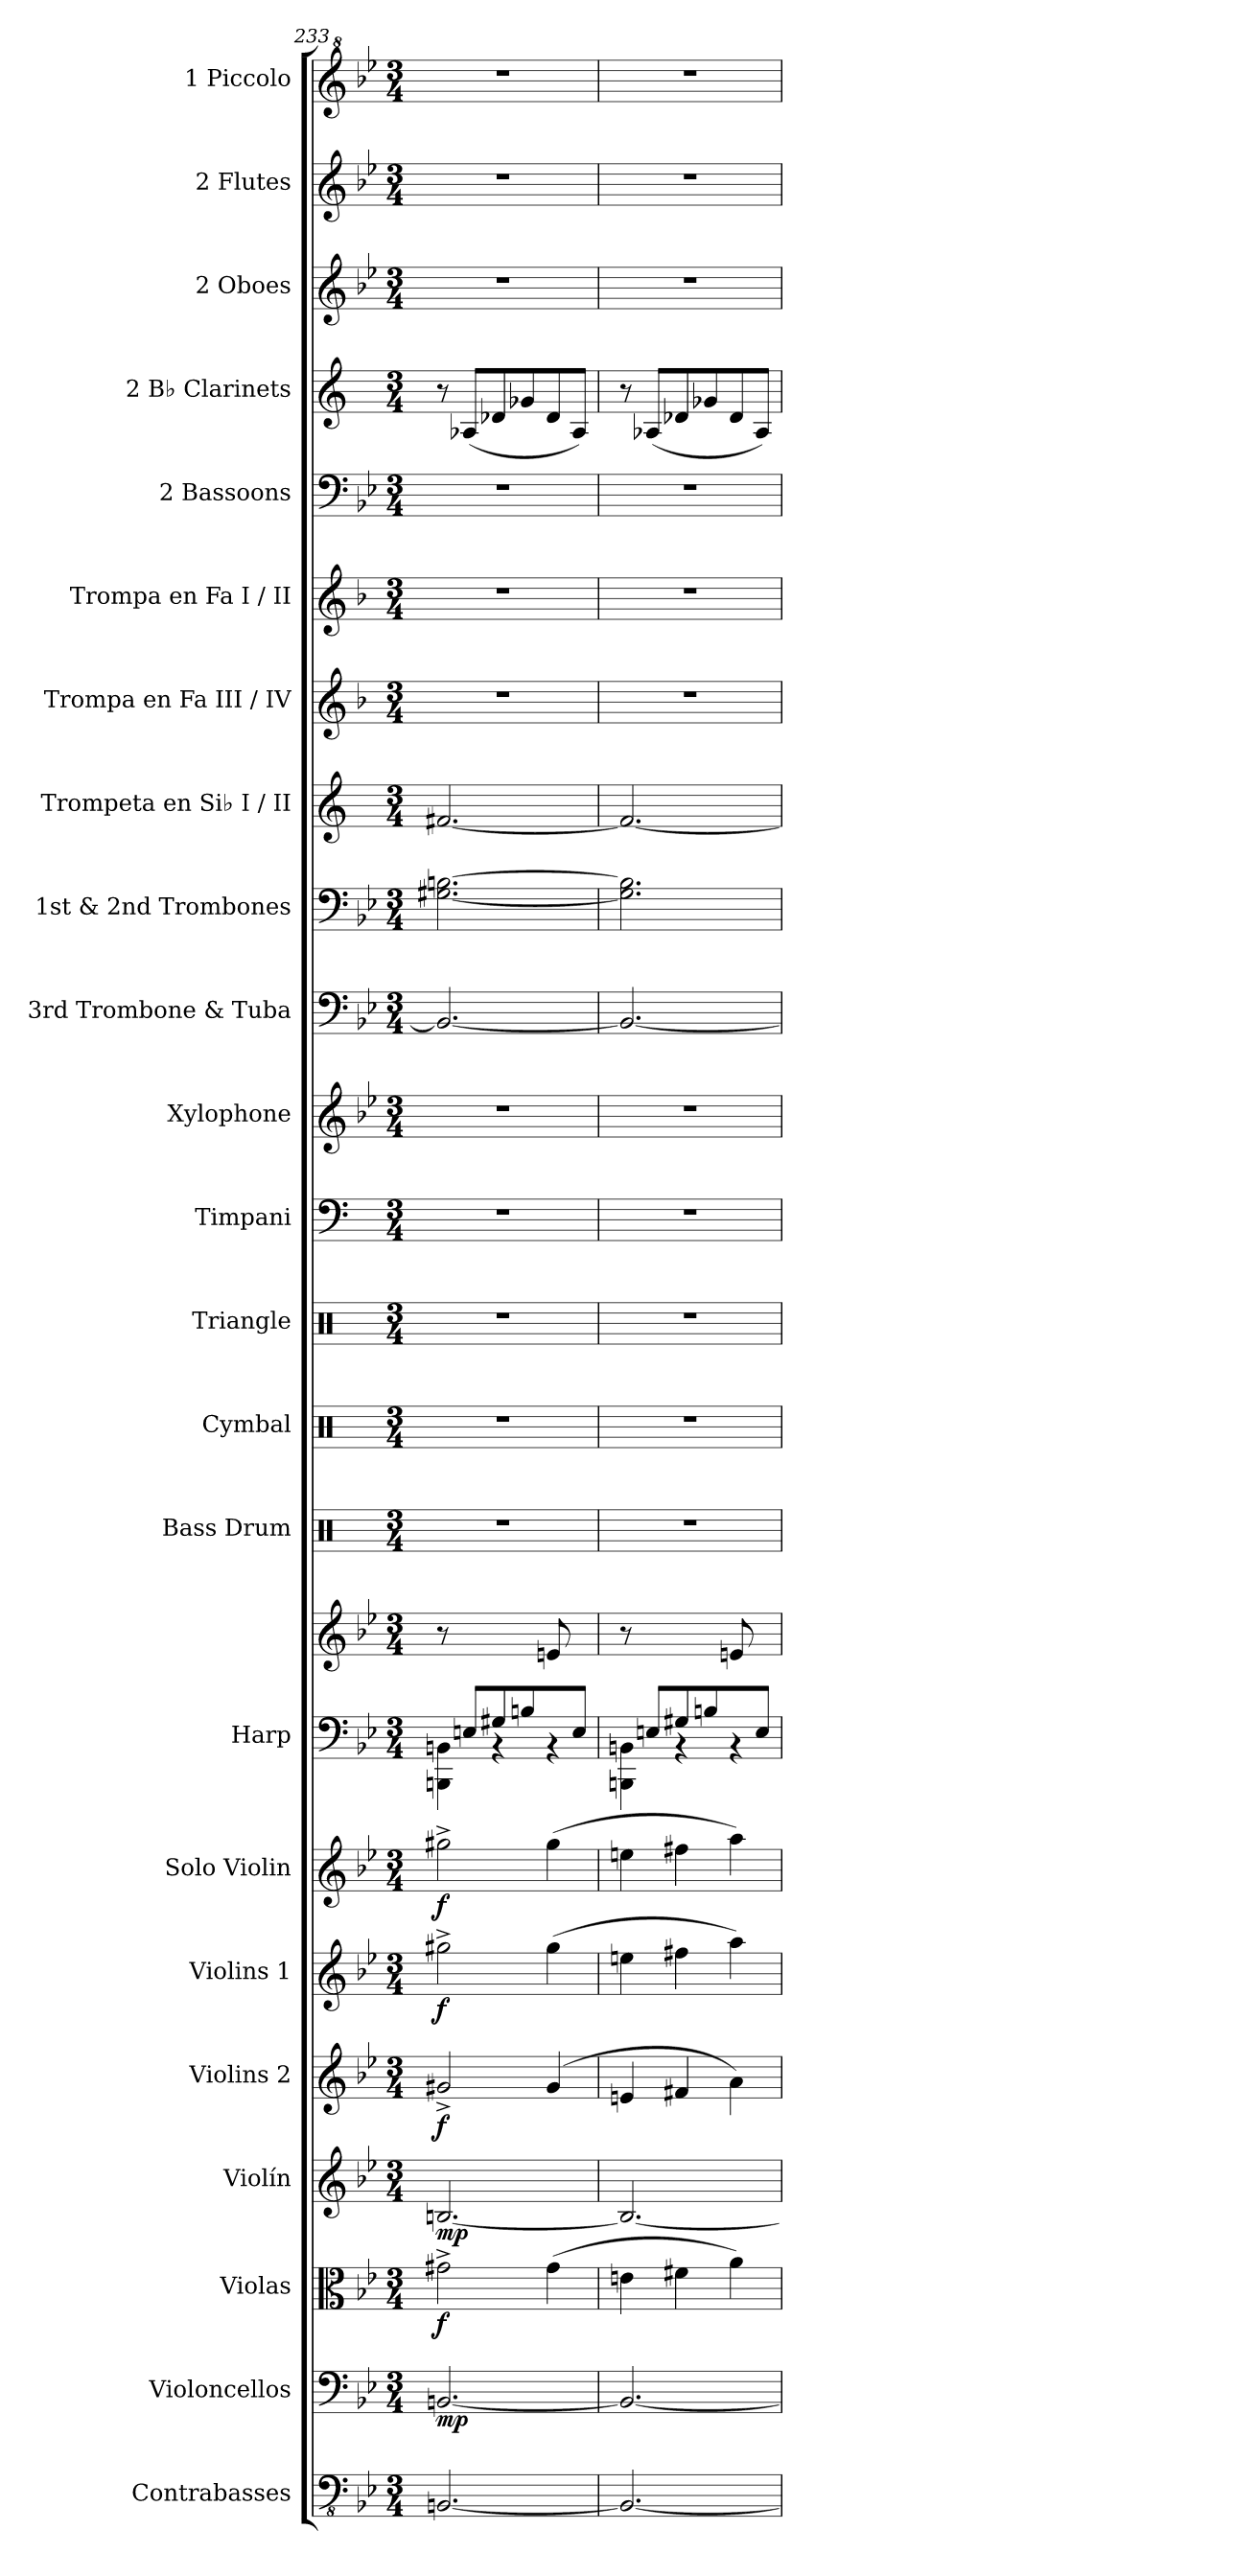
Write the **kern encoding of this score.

**kern	**kern	**dynam	**kern	**dynam	**kern	**dynam	**kern	**dynam	**kern	**dynam	**kern	**dynam	**kern	**kern	**kern	**kern	**kern	**kern	**kern	**kern	**kern	**kern	**kern	**kern	**kern	**kern	**kern	**kern	**kern
*part23	*part22	*part22	*part21	*part21	*part20	*part20	*part19	*part19	*part18	*part18	*part17	*part17	*part16	*part16	*part15	*part14	*part13	*part12	*part11	*part10	*part9	*part8	*part7	*part6	*part5	*part4	*part3	*part2	*part1
*staff24	*staff23	*staff23	*staff22	*staff22	*staff21	*staff21	*staff20	*staff20	*staff19	*staff19	*staff18	*staff18	*staff17	*staff16	*staff15	*staff14	*staff13	*staff12	*staff11	*staff10	*staff9	*staff8	*staff7	*staff6	*staff5	*staff4	*staff3	*staff2	*staff1
*I"Contrabasses	*I"Violoncellos	*	*I"Violas	*	*I"Violín	*	*I"Violins 2	*	*I"Violins 1	*	*I"Solo Violin	*	*I"Harp	*	*I"Bass Drum	*I"Cymbal	*I"Triangle	*I"Timpani	*I"Xylophone	*I"3rd Trombone     &amp; Tuba	*I"1st &amp; 2nd Trombones	*I"Trompeta en Si♭  I / II	*I"Trompa en Fa   III / IV	*I"Trompa en Fa I / II	*I"2 Bassoons	*I"2 B♭ Clarinets	*I"2 Oboes	*I"2 Flutes	*I"1 Piccolo
*I'Cbs.	*I'Vlcs.	*	*I'Vlas.	*	*I'Vln.	*	*I'Vlns. 2	*	*I'Vlns. 1	*	*I'S. Vln.	*	*I'Hrp.	*	*I'B. Dr.	*I'Cym.	*I'Trgl.	*I'Timp.	*I'Xyl.	*I'3rd Trb. &amp; Tba.	*I'1st &amp; 2nd    Trbs.	*I'Tpt. Si♭  I / II	*I'Trmp. Fa   III / IV	*I'Trmp. Fa I / II	*I'2 Bsns.	*I'2 B♭ Cls.	*I'2 Obs.	*I'2 Fls.	*I'1 Picc.
*clefFv4	*clefF4	*	*clefC3	*	*clefG2	*	*clefG2	*	*clefG2	*	*clefG2	*	*clefF4	*clefG2	*clefX	*clefX	*clefX	*clefF4	*clefG2	*clefF4	*clefF4	*clefG2	*clefG2	*clefG2	*clefF4	*clefG2	*clefG2	*clefG2	*clefG^2
*	*	*	*	*	*	*	*	*	*	*	*	*	*	*	*	*	*	*	*ITrd-7c-12	*	*	*ITrd1c2	*ITrd4c7	*ITrd4c7	*	*ITrd1c2	*	*	*ITrd-7c-12
*k[b-e-]	*k[b-e-]	*	*k[b-e-]	*	*k[b-e-]	*	*k[b-e-]	*	*k[b-e-]	*	*k[b-e-]	*	*k[b-e-]	*k[b-e-]	*k[]	*k[]	*k[]	*k[]	*k[b-e-]	*k[b-e-]	*k[b-e-]	*k[b-e-]	*k[b-e-]	*k[b-e-]	*k[b-e-]	*k[b-e-]	*k[b-e-]	*k[b-e-]	*k[b-e-]
*M3/4	*M3/4	*	*M3/4	*	*M3/4	*	*M3/4	*	*M3/4	*	*M3/4	*	*M3/4	*M3/4	*M3/4	*M3/4	*M3/4	*M3/4	*M3/4	*M3/4	*M3/4	*M3/4	*M3/4	*M3/4	*M3/4	*M3/4	*M3/4	*M3/4	*M3/4
=233	=233	=233	=233	=233	=233	=233	=233	=233	=233	=233	=233	=233	=233	=233	=233	=233	=233	=233	=233	=233	=233	=233	=233	=233	=233	=233	=233	=233	=233
*	*	*	*	*	*	*	*	*	*	*	*	*	*^	*	*	*	*	*	*	*	*	*	*	*	*	*	*	*	*
!	!	!LO:DY:b	!	!LO:DY:b	!	!LO:DY:b	!	!LO:DY:b	!	!LO:DY:b	!	!LO:DY:b	!	!	!	!	!	!	!	!	!	!	!	!	!	!	!	!	!	!
[2.BBBn/	[2.BBn/	mp	2g#X^\	f	[2.Bn/	mp	2g#X^/	f	2gg#X^\	f	2gg#X^\	f	8ryy	4BBBn\ 4BBn\	8r	2.r	2.r	2.r	2.r	2.r	2.BB/_	[2.G#X\ [2.Bn\	[2.en/	2.r	2.r	2.r	8r	2.r	2.r	2.r
.	.	.	.	.	.	.	.	.	.	.	.	.	8En/L	.	4.ryy	.	.	.	.	.	.	.	.	.	.	.	(<8G-X/L	.	.	.
.	.	.	.	.	.	.	.	.	.	.	.	.	8G#X/	4rBB	.	.	.	.	.	.	.	.	.	.	.	.	8c-X/	.	.	.
.	.	.	.	.	.	.	.	.	.	.	.	.	8Bn/	.	.	.	.	.	.	.	.	.	.	.	.	.	8f-X/	.	.	.
.	.	.	(>4g#\	.	.	.	(<4g#/	.	(>4gg#\	.	(>4gg#\	.	8ryy	4rBB	8en/	.	.	.	.	.	.	.	.	.	.	.	8c-/	.	.	.
.	.	.	.	.	.	.	.	.	.	.	.	.	8E/J	.	8ryy	.	.	.	.	.	.	.	.	.	.	.	8G-/J)	.	.	.
=234	=234	=234	=234	=234	=234	=234	=234	=234	=234	=234	=234	=234	=234	=234	=234	=234	=234	=234	=234	=234	=234	=234	=234	=234	=234	=234	=234	=234	=234	=234
2.BBB/_	2.BB/_	.	4en\	.	2.B/_	.	4en/	.	4een\	.	4een\	.	8ryy	4BBBn\ 4BBn\	8r	2.r	2.r	2.r	2.r	2.r	2.BB/_	2.G#\] 2.B\]	2.e/_	2.r	2.r	2.r	8r	2.r	2.r	2.r
.	.	.	.	.	.	.	.	.	.	.	.	.	8En/L	.	4.ryy	.	.	.	.	.	.	.	.	.	.	.	(<8G-X/L	.	.	.
.	.	.	4f#X\	.	.	.	4f#X/	.	4ff#X\	.	4ff#X\	.	8G#X/	4rBB	.	.	.	.	.	.	.	.	.	.	.	.	8c-X/	.	.	.
.	.	.	.	.	.	.	.	.	.	.	.	.	8Bn/	.	.	.	.	.	.	.	.	.	.	.	.	.	8f-X/	.	.	.
.	.	.	4a\)	.	.	.	4a\)	.	4aa\)	.	4aa\)	.	8ryy	4rBB	8en/	.	.	.	.	.	.	.	.	.	.	.	8c-/	.	.	.
.	.	.	.	.	.	.	.	.	.	.	.	.	8E/J	.	8ryy	.	.	.	.	.	.	.	.	.	.	.	8G-/J)	.	.	.
*	*	*	*	*	*	*	*	*	*	*	*	*	*v	*v	*	*	*	*	*	*	*	*	*	*	*	*	*	*	*	*
=	=	=	=	=	=	=	=	=	=	=	=	=	=	=	=	=	=	=	=	=	=	=	=	=	=	=	=	=	=
*-	*-	*-	*-	*-	*-	*-	*-	*-	*-	*-	*-	*-	*-	*-	*-	*-	*-	*-	*-	*-	*-	*-	*-	*-	*-	*-	*-	*-	*-
